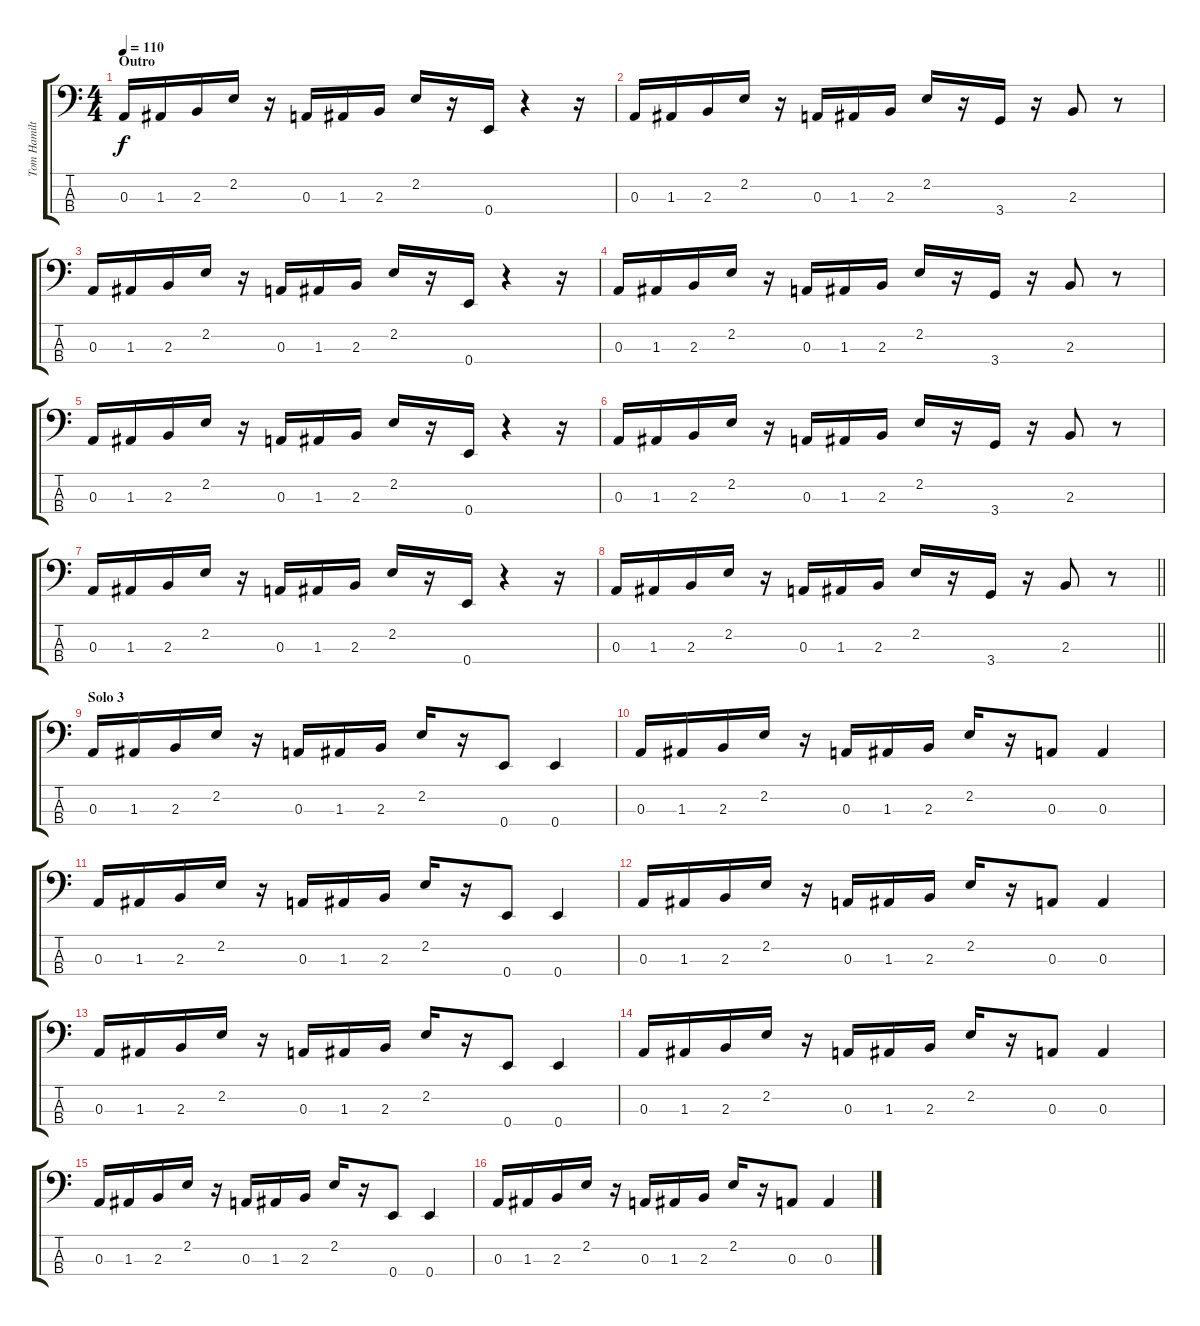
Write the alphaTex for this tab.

\track ("Tom Hamilton - Bass" "Tom Hamilt") {instrument electricbassfinger}
\staff {score tabs}
\tuning (G2 D2 A1 E1) {hide}
\ts (4 4)
\section ("" "Outro")
\tempo 110
\clef f4
\ks c
0.3.16{dy f} 1.3.16 2.3.16 2.2.16 r.16 0.3.16 1.3.16 2.3.16 2.2.16 r.16 0.4.16 r.4 r.16 |
0.3.16 1.3.16 2.3.16 2.2.16 r.16 0.3.16 1.3.16 2.3.16 2.2.16 r.16 3.4.16 r.16 2.3.8 r.8 |
0.3.16 1.3.16 2.3.16 2.2.16 r.16 0.3.16 1.3.16 2.3.16 2.2.16 r.16 0.4.16 r.4 r.16 |
0.3.16 1.3.16 2.3.16 2.2.16 r.16 0.3.16 1.3.16 2.3.16 2.2.16 r.16 3.4.16 r.16 2.3.8 r.8 |
0.3.16 1.3.16 2.3.16 2.2.16 r.16 0.3.16 1.3.16 2.3.16 2.2.16 r.16 0.4.16 r.4 r.16 |
0.3.16 1.3.16 2.3.16 2.2.16 r.16 0.3.16 1.3.16 2.3.16 2.2.16 r.16 3.4.16 r.16 2.3.8 r.8 |
0.3.16 1.3.16 2.3.16 2.2.16 r.16 0.3.16 1.3.16 2.3.16 2.2.16 r.16 0.4.16 r.4 r.16 |
\barLineRight lightlight
0.3.16 1.3.16 2.3.16 2.2.16 r.16 0.3.16 1.3.16 2.3.16 2.2.16 r.16 3.4.16 r.16 2.3.8 r.8 |
\section ("" "Solo 3")
0.3.16 1.3.16 2.3.16 2.2.16 r.16 0.3.16 1.3.16 2.3.16 2.2.16 r.16 0.4.8 0.4.4 |
0.3.16 1.3.16 2.3.16 2.2.16 r.16 0.3.16 1.3.16 2.3.16 2.2.16 r.16 0.3.8 0.3.4 |
0.3.16 1.3.16 2.3.16 2.2.16 r.16 0.3.16 1.3.16 2.3.16 2.2.16 r.16 0.4.8 0.4.4 |
0.3.16 1.3.16 2.3.16 2.2.16 r.16 0.3.16 1.3.16 2.3.16 2.2.16 r.16 0.3.8 0.3.4 |
0.3.16 1.3.16 2.3.16 2.2.16 r.16 0.3.16 1.3.16 2.3.16 2.2.16 r.16 0.4.8 0.4.4 |
0.3.16 1.3.16 2.3.16 2.2.16 r.16 0.3.16 1.3.16 2.3.16 2.2.16 r.16 0.3.8 0.3.4 |
0.3.16 1.3.16 2.3.16 2.2.16 r.16 0.3.16 1.3.16 2.3.16 2.2.16 r.16 0.4.8 0.4.4 |
0.3.16 1.3.16 2.3.16 2.2.16 r.16 0.3.16 1.3.16 2.3.16 2.2.16 r.16 0.3.8 0.3.4
